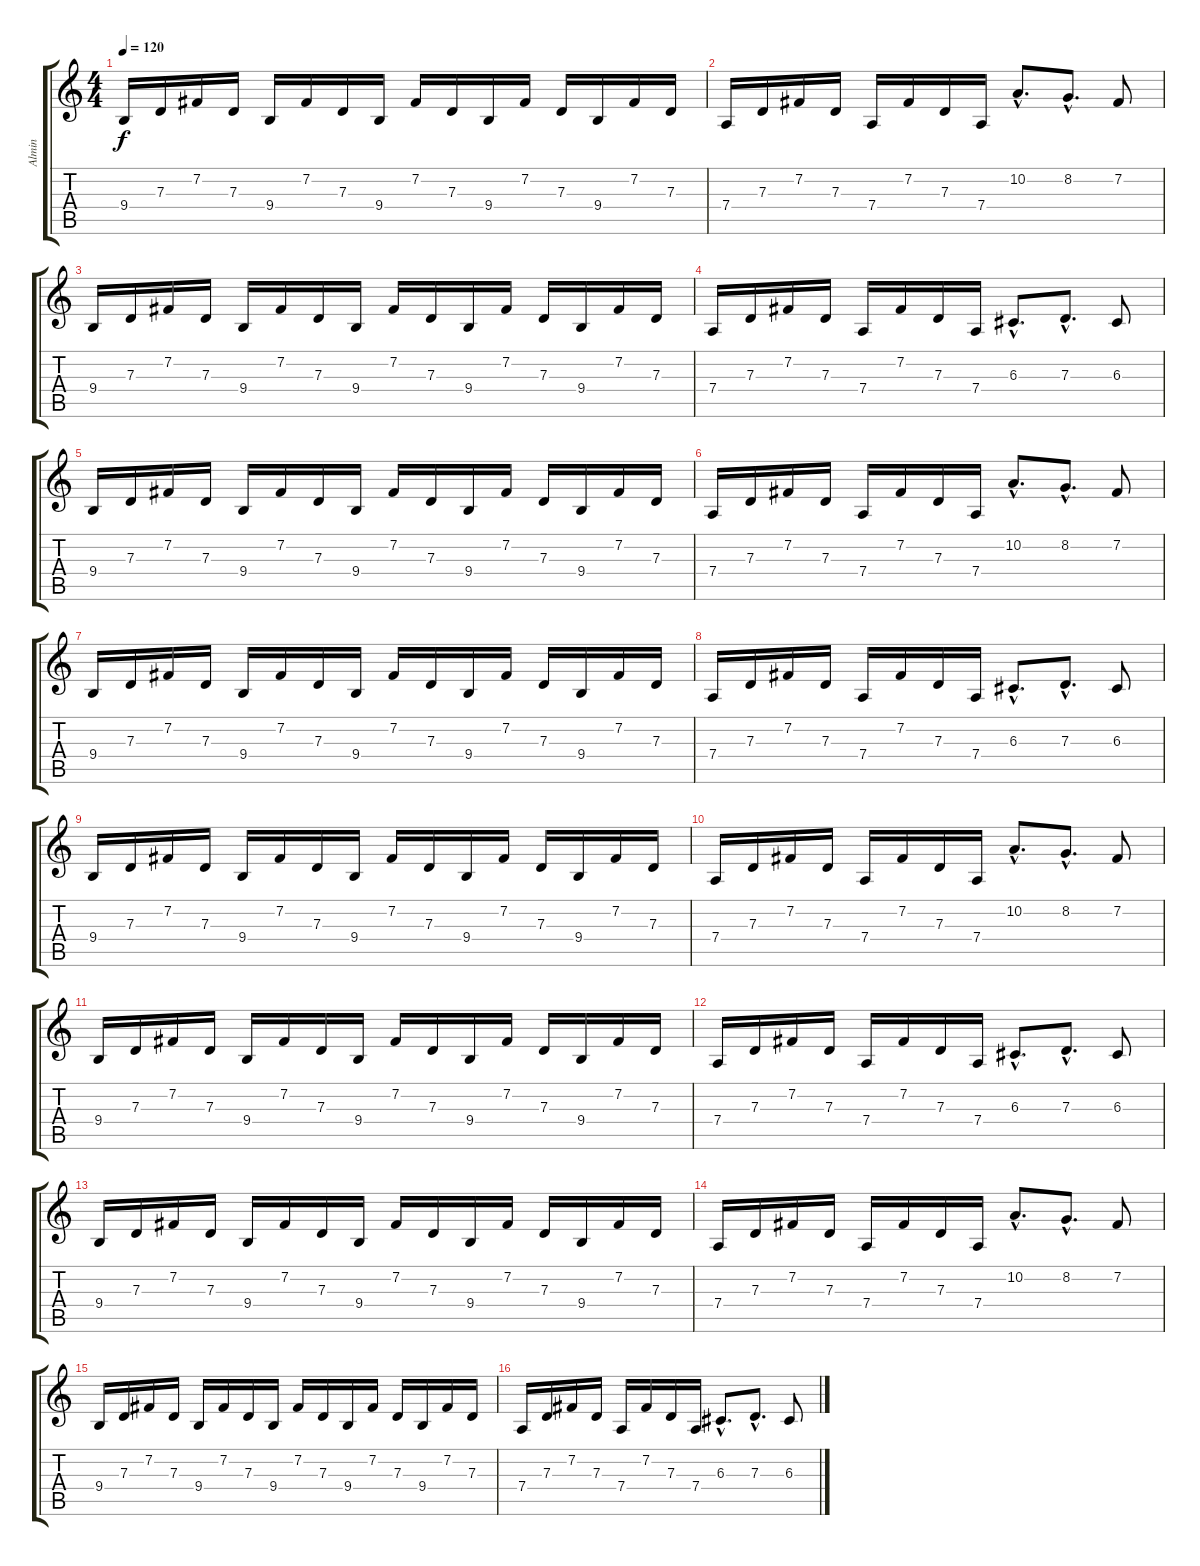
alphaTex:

\track ("Almin" "Almin") {instrument harpsichord}
\staff {score tabs}
\tuning (E4 B3 G3 D3 A2 E2) {hide}
\ts (4 4)
\tempo 120
\clef g2
\ks c
9.4.16{dy f instrument harpsichord} 7.3.16 7.2.16 7.3.16 9.4.16 7.2.16 7.3.16 9.4.16 7.2.16 7.3.16 9.4.16 7.2.16 7.3.16 9.4.16 7.2.16 7.3.16 |
7.4.16 7.3.16 7.2.16 7.3.16 7.4.16 7.2.16 7.3.16 7.4.16 10.2{hac}.8{d} 8.2{hac}.8{d} 7.2.8 |
9.4.16 7.3.16 7.2.16 7.3.16 9.4.16 7.2.16 7.3.16 9.4.16 7.2.16 7.3.16 9.4.16 7.2.16 7.3.16 9.4.16 7.2.16 7.3.16 |
7.4.16 7.3.16 7.2.16 7.3.16 7.4.16 7.2.16 7.3.16 7.4.16 6.3{hac}.8{d} 7.3{hac}.8{d} 6.3.8 |
9.4.16 7.3.16 7.2.16 7.3.16 9.4.16 7.2.16 7.3.16 9.4.16 7.2.16 7.3.16 9.4.16 7.2.16 7.3.16 9.4.16 7.2.16 7.3.16 |
7.4.16 7.3.16 7.2.16 7.3.16 7.4.16 7.2.16 7.3.16 7.4.16 10.2{hac}.8{d} 8.2{hac}.8{d} 7.2.8 |
9.4.16 7.3.16 7.2.16 7.3.16 9.4.16 7.2.16 7.3.16 9.4.16 7.2.16 7.3.16 9.4.16 7.2.16 7.3.16 9.4.16 7.2.16 7.3.16 |
7.4.16 7.3.16 7.2.16 7.3.16 7.4.16 7.2.16 7.3.16 7.4.16 6.3{hac}.8{d} 7.3{hac}.8{d} 6.3.8 |
9.4.16 7.3.16 7.2.16 7.3.16 9.4.16 7.2.16 7.3.16 9.4.16 7.2.16 7.3.16 9.4.16 7.2.16 7.3.16 9.4.16 7.2.16 7.3.16 |
7.4.16 7.3.16 7.2.16 7.3.16 7.4.16 7.2.16 7.3.16 7.4.16 10.2{hac}.8{d} 8.2{hac}.8{d} 7.2.8 |
9.4.16 7.3.16 7.2.16 7.3.16 9.4.16 7.2.16 7.3.16 9.4.16 7.2.16 7.3.16 9.4.16 7.2.16 7.3.16 9.4.16 7.2.16 7.3.16 |
7.4.16 7.3.16 7.2.16 7.3.16 7.4.16 7.2.16 7.3.16 7.4.16 6.3{hac}.8{d} 7.3{hac}.8{d} 6.3.8 |
9.4.16 7.3.16 7.2.16 7.3.16 9.4.16 7.2.16 7.3.16 9.4.16 7.2.16 7.3.16 9.4.16 7.2.16 7.3.16 9.4.16 7.2.16 7.3.16 |
7.4.16 7.3.16 7.2.16 7.3.16 7.4.16 7.2.16 7.3.16 7.4.16 10.2{hac}.8{d} 8.2{hac}.8{d} 7.2.8 |
9.4.16 7.3.16 7.2.16 7.3.16 9.4.16 7.2.16 7.3.16 9.4.16 7.2.16 7.3.16 9.4.16 7.2.16 7.3.16 9.4.16 7.2.16 7.3.16 |
7.4.16 7.3.16 7.2.16 7.3.16 7.4.16 7.2.16 7.3.16 7.4.16 6.3{hac}.8{d} 7.3{hac}.8{d} 6.3.8
